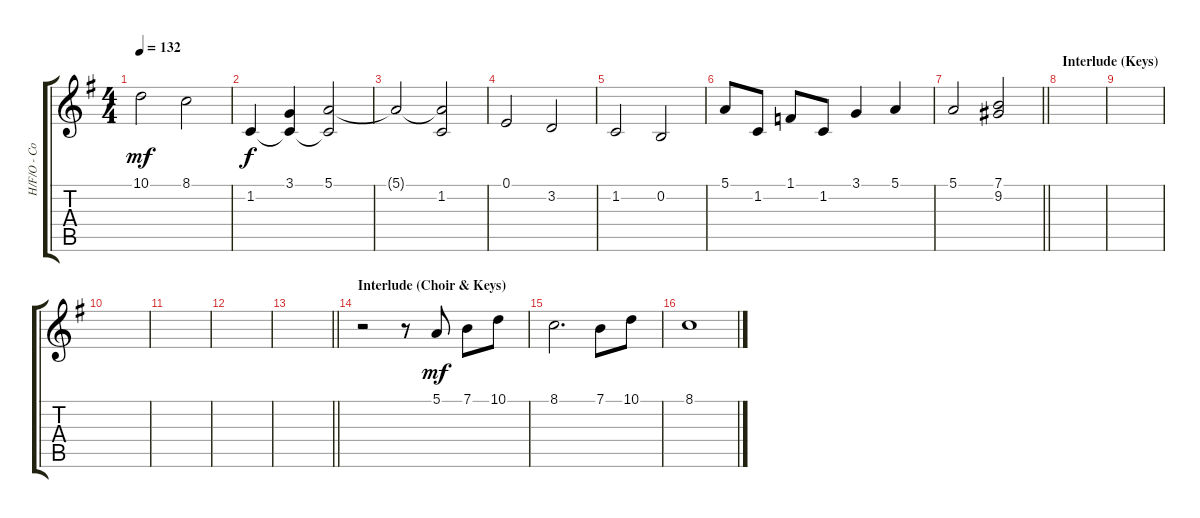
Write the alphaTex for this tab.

\track ("H/F/O - Coen Janssen" "H/F/O - Co") {instrument frenchhorn}
\staff {score tabs}
\tuning (E4 B3 G3 D3 A2 E2) {hide}
\ts (4 4)
\tempo 132
\clef g2
\ks g
10.1.2{dy mf} 8.1.2 |
1.2.4{dy f} (3.1 1.2{t}).4 (5.1 1.2{t}).2 |
5.1{t}.2 (5.1{t} 1.2).2 |
0.1.2 3.2.2 |
1.2.2 0.2.2 |
5.1.8 1.2.8 1.1.8 1.2.8 3.1.4 5.1.4 |
\barLineRight lightlight
5.1.2 (7.1 9.2).2 |
\section ("" "Interlude (Keys)")
|
|
|
|
|
\barLineRight lightlight
|
\section ("" "Interlude (Choir & Keys)")
r.2{balance 7} r.8 5.1.8{dy mf} 7.1.8 10.1.8 |
8.1.2{d} 7.1.8 10.1.8 |
8.1.1
